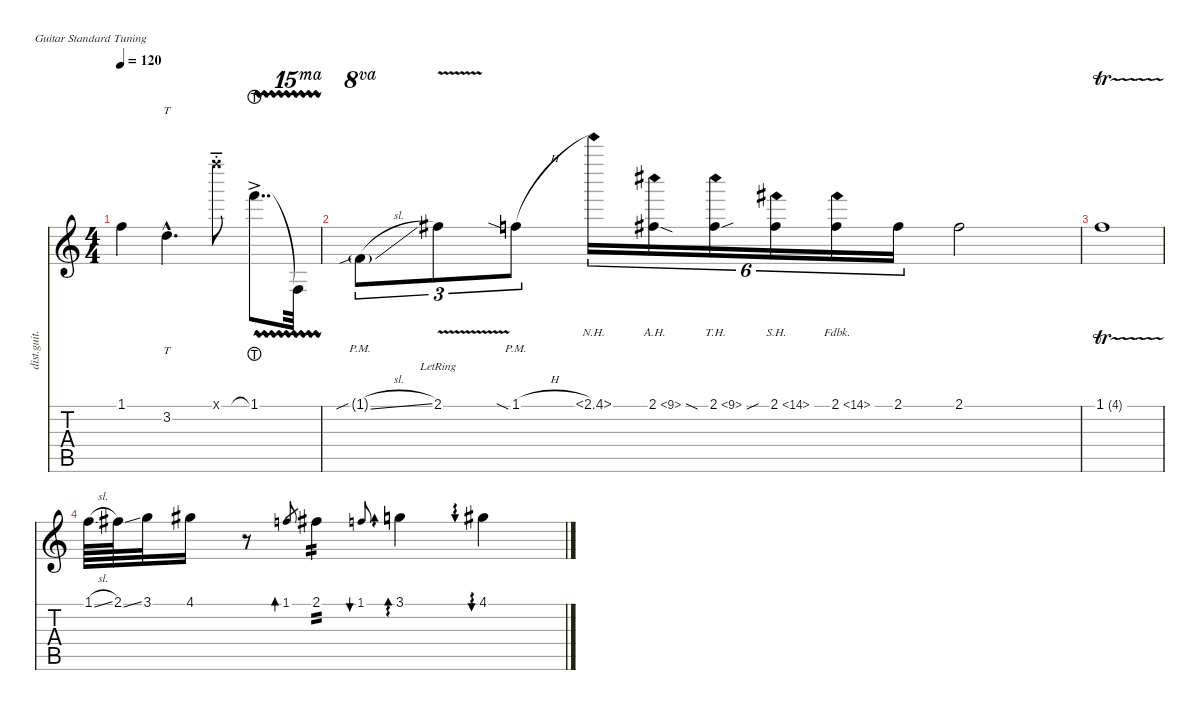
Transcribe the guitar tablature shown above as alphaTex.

\defaultSystemsLayout 4
\hideDynamics
\bracketExtendMode nobrackets
\otherSystemsTrackNameOrientation horizontal
\track ("Distortion Guitar" "dist.guit.") {instrument distortionguitar}
\staff {score tabs}
\tuning (E4 B3 G3 D3 A2 E2)
\ts (4 4)
\tempo 120
\clef g2
\ks c
1.1.4{dy mf instrument distortionguitar beam Down} 3.2{hac}.4{tt d beam Down} 1.1{ten st x}.8{ot 15mb beam Down} 1.1{vw lht ac}.8{dd ot 8vb beam Down} 1.1{t}.32{ot 15ma beam Down} |
1.1{sib sl g pm}.8{tu (3 2) ot 8va beam Down} 2.1{v lr acc #}.8{tu (3 2) beam Down} 1.1{sia h pm}.8{tu (3 2) beam Down} 2.1{nh acc #}.16{tu (6 4) beam Down} 2.1{ah 7 sod acc #}.16{tu (6 4) beam Down} 2.1{th 7 sou acc #}.16{tu (6 4) beam Down} 2.1{sh 12 acc #}.16{tu (6 4) beam Down} 2.1{fh 12 acc #}.16{tu (6 4) beam Down} 2.1{acc #}.16{tu (6 4) beam Down} 2.1{acc #}.2{beam Down} |
1.1{tr (4 16)}.1{beam Down} |
1.1{sl}.64{beam Down} 2.1{ss acc #}.64{beam Down} 3.1.32{beam Down} 4.1{acc #}.16{beam Down} r.8{beam Down} 1.1.8{bd 62 gr beam Up} 2.1{acc #}.4{tp 2 beam Down} 1.1.8{bu 55 gr onbeat beam Up} 3.1.4{ad 0 beam Down} 4.1{acc #}.4{au 0 beam Down}
